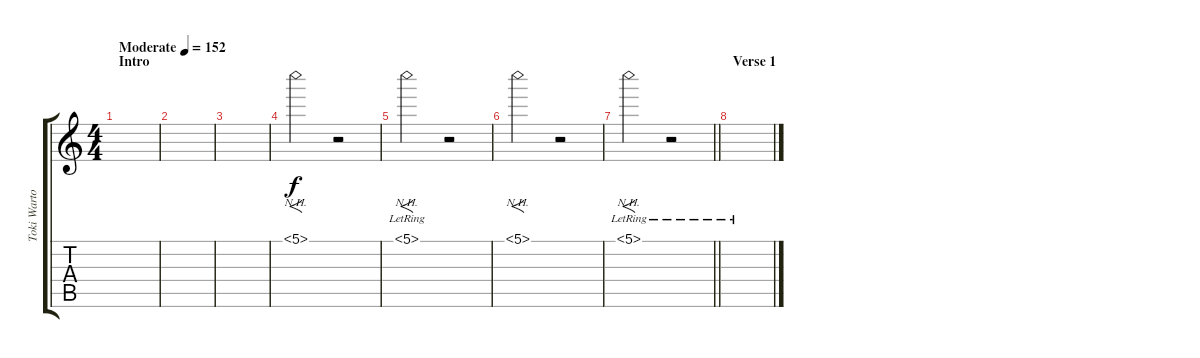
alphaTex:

\track ("Toki Wartooth (Harmony Guitar)" "Toki Warto") {instrument distortionguitar}
\staff {score tabs}
\tuning (C4 G3 Eb3 Bb2 F2 C2) {hide}
\ts (4 4)
\section ("" "Intro")
\tempo (152 "Moderate")
\clef g2
\ks c
|
|
|
5.1{nh}.2{f} r.2 |
5.1{nh lr}.2{f} r.2 |
5.1{nh}.2{f} r.2 |
\barLineRight lightlight
5.1{nh lr}.2{f} r.2 |
\section ("" "Verse 1")
